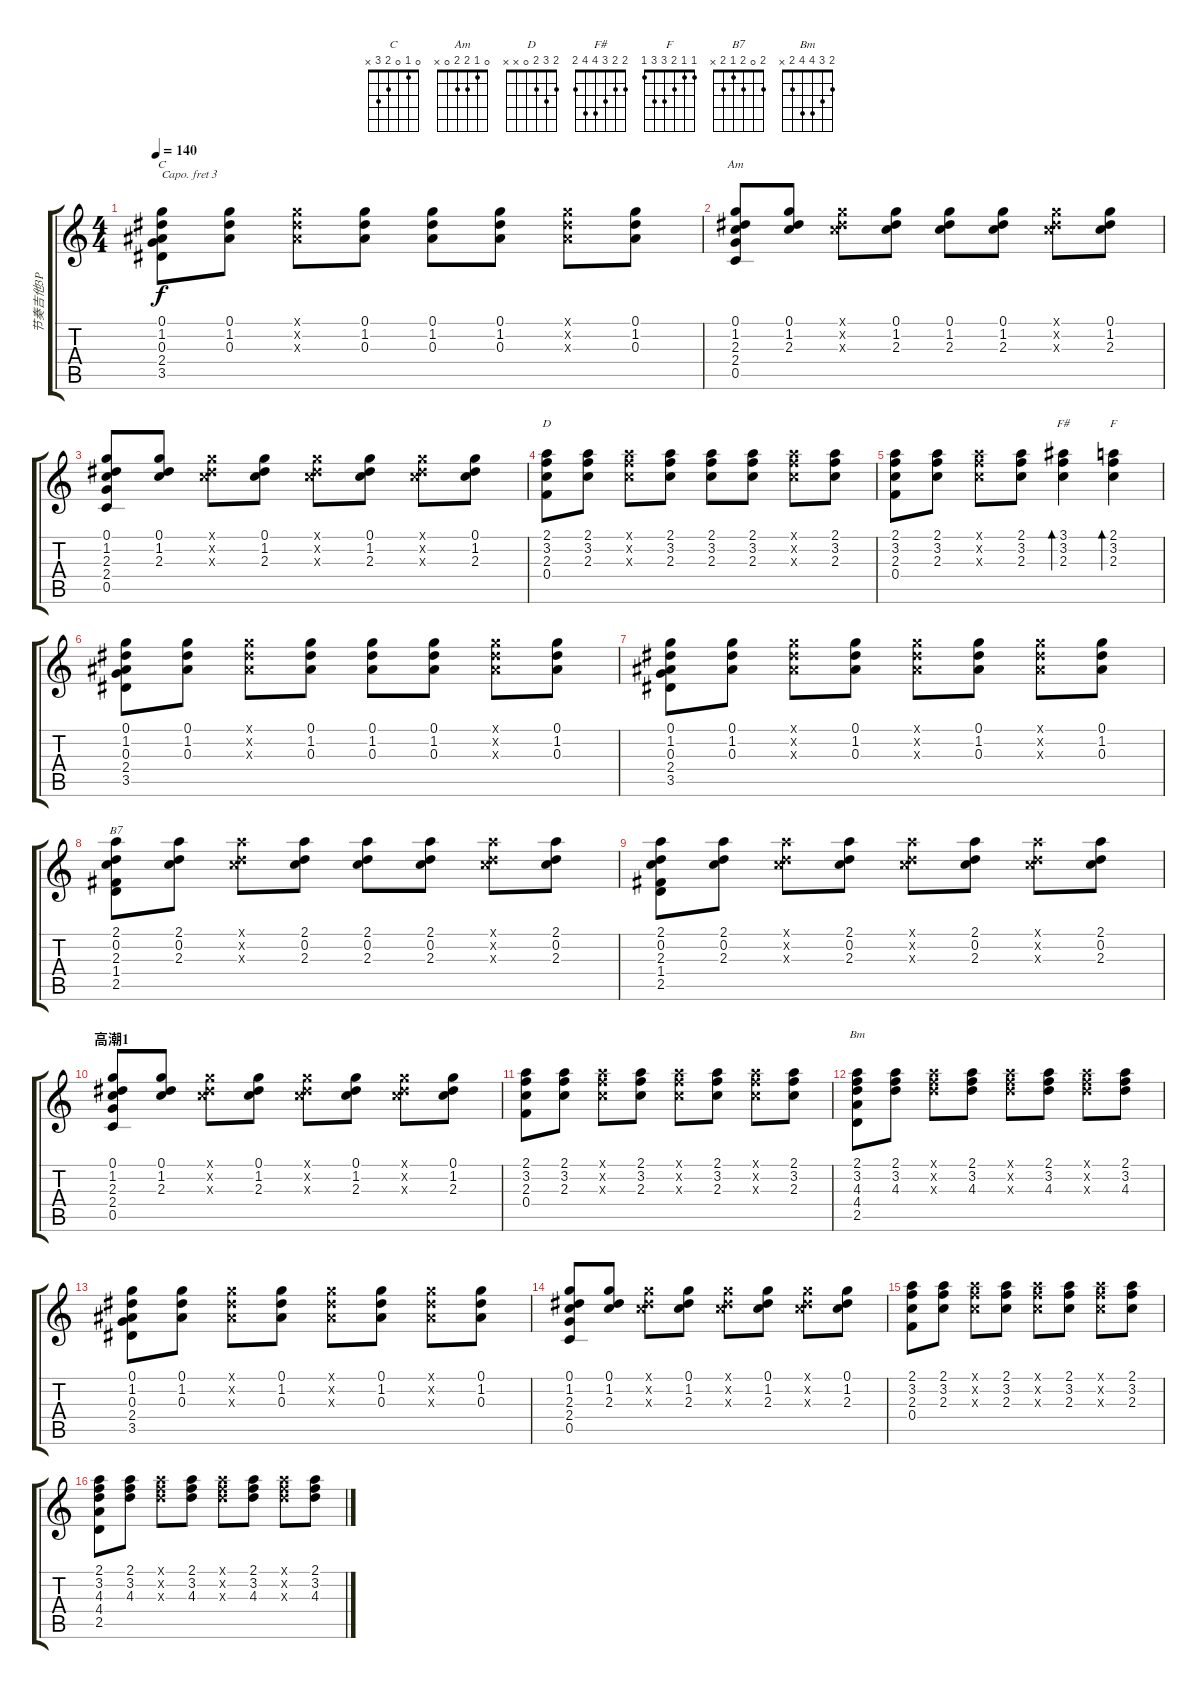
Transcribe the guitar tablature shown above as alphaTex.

\track ("节奏吉他3P" "节奏吉他3P") {instrument acousticguitarnylon}
\staff {score tabs}
\capo 3
\tuning (E4 B3 G3 D3 A2 E2) {hide}
\chord ("C" 0 1 0 2 3 x)
\chord ("Am" 0 1 2 2 0 x)
\chord ("D" 2 3 2 0 x x)
\chord ("F#" 2 2 3 4 4 2)
\chord ("F" 1 1 2 3 3 1)
\chord ("B7" 2 0 2 1 2 x)
\chord ("Bm" 2 3 4 4 2 x)
\ts (4 4)
\tempo 140
\clef g2
\ks c
(0.1 1.2 0.3 2.4 3.5).8{ch "C" dy f} (0.1 1.2 0.3).8 (0.1{x} 1.2{x} 0.3{x}).8 (0.1 1.2 0.3).8 (0.1 1.2 0.3).8 (0.1 1.2 0.3).8 (0.1{x} 1.2{x} 0.3{x}).8 (0.1 1.2 0.3).8 |
(0.1 1.2 2.3 2.4 0.5).8{ch "Am"} (0.1 1.2 2.3).8 (0.1{x} 1.2{x} 2.3{x}).8 (0.1 1.2 2.3).8 (0.1 1.2 2.3).8 (0.1 1.2 2.3).8 (0.1{x} 1.2{x} 2.3{x}).8 (0.1 1.2 2.3).8 |
(0.1 1.2 2.3 2.4 0.5).8 (0.1 1.2 2.3).8 (0.1{x} 1.2{x} 2.3{x}).8 (0.1 1.2 2.3).8 (0.1{x} 1.2{x} 2.3{x}).8 (0.1 1.2 2.3).8 (0.1{x} 1.2{x} 2.3{x}).8 (0.1 1.2 2.3).8 |
(2.1 3.2 2.3 0.4).8{ch "D"} (2.1 3.2 2.3).8 (2.1{x} 3.2{x} 2.3{x}).8 (2.1 3.2 2.3).8 (2.1 3.2 2.3).8 (2.1 3.2 2.3).8 (2.1{x} 3.2{x} 2.3{x}).8 (2.1 3.2 2.3).8 |
(2.1 3.2 2.3 0.4).8 (2.1 3.2 2.3).8 (2.1{x} 3.2{x} 2.3{x}).8 (2.1 3.2 2.3).8 (3.1 3.2 2.3).4{bd 120 ch "F#"} (2.1 3.2 2.3).4{bd 120 ch "F"} |
(0.1 1.2 0.3 2.4 3.5).8 (0.1 1.2 0.3).8 (0.1{x} 1.2{x} 0.3{x}).8 (0.1 1.2 0.3).8 (0.1 1.2 0.3).8 (0.1 1.2 0.3).8 (0.1{x} 1.2{x} 0.3{x}).8 (0.1 1.2 0.3).8 |
(0.1 1.2 0.3 2.4 3.5).8 (0.1 1.2 0.3).8 (0.1{x} 1.2{x} 0.3{x}).8 (0.1 1.2 0.3).8 (0.1{x} 1.2{x} 0.3{x}).8 (0.1 1.2 0.3).8 (0.1{x} 1.2{x} 0.3{x}).8 (0.1 1.2 0.3).8 |
(2.1 0.2 2.3 1.4 2.5).8{ch "B7"} (2.1 0.2 2.3).8 (2.1{x} 0.2{x} 2.3{x}).8 (2.1 0.2 2.3).8 (2.1 0.2 2.3).8 (2.1 0.2 2.3).8 (2.1{x} 0.2{x} 2.3{x}).8 (2.1 0.2 2.3).8 |
(2.1 0.2 2.3 1.4 2.5).8 (2.1 0.2 2.3).8 (2.1{x} 0.2{x} 2.3{x}).8 (2.1 0.2 2.3).8 (2.1{x} 0.2{x} 2.3{x}).8 (2.1 0.2 2.3).8 (2.1{x} 0.2{x} 2.3{x}).8 (2.1 0.2 2.3).8 |
\section ("" "高潮1")
(0.1 1.2 2.3 2.4 0.5).8 (0.1 1.2 2.3).8 (0.1{x} 1.2{x} 2.3{x}).8 (0.1 1.2 2.3).8 (0.1{x} 1.2{x} 2.3{x}).8 (0.1 1.2 2.3).8 (0.1{x} 1.2{x} 2.3{x}).8 (0.1 1.2 2.3).8 |
(2.1 3.2 2.3 0.4).8 (2.1 3.2 2.3).8 (2.1{x} 3.2{x} 2.3{x}).8 (2.1 3.2 2.3).8 (2.1{x} 3.2{x} 2.3{x}).8 (2.1 3.2 2.3).8 (2.1{x} 3.2{x} 2.3{x}).8 (2.1 3.2 2.3).8 |
(2.1 3.2 4.3 4.4 2.5).8{ch "Bm"} (2.1 3.2 4.3).8 (2.1{x} 3.2{x} 4.3{x}).8 (2.1 3.2 4.3).8 (2.1{x} 3.2{x} 4.3{x}).8 (2.1 3.2 4.3).8 (2.1{x} 3.2{x} 4.3{x}).8 (2.1 3.2 4.3).8 |
(0.1 1.2 0.3 2.4 3.5).8 (0.1 1.2 0.3).8 (0.1{x} 1.2{x} 0.3{x}).8 (0.1 1.2 0.3).8 (0.1{x} 1.2{x} 0.3{x}).8 (0.1 1.2 0.3).8 (0.1{x} 1.2{x} 0.3{x}).8 (0.1 1.2 0.3).8 |
(0.1 1.2 2.3 2.4 0.5).8 (0.1 1.2 2.3).8 (0.1{x} 1.2{x} 2.3{x}).8 (0.1 1.2 2.3).8 (0.1{x} 1.2{x} 2.3{x}).8 (0.1 1.2 2.3).8 (0.1{x} 1.2{x} 2.3{x}).8 (0.1 1.2 2.3).8 |
(2.1 3.2 2.3 0.4).8 (2.1 3.2 2.3).8 (2.1{x} 3.2{x} 2.3{x}).8 (2.1 3.2 2.3).8 (2.1{x} 3.2{x} 2.3{x}).8 (2.1 3.2 2.3).8 (2.1{x} 3.2{x} 2.3{x}).8 (2.1 3.2 2.3).8 |
(2.1 3.2 4.3 4.4 2.5).8 (2.1 3.2 4.3).8 (2.1{x} 3.2{x} 4.3{x}).8 (2.1 3.2 4.3).8 (2.1{x} 3.2{x} 4.3{x}).8 (2.1 3.2 4.3).8 (2.1{x} 3.2{x} 4.3{x}).8 (2.1 3.2 4.3).8
